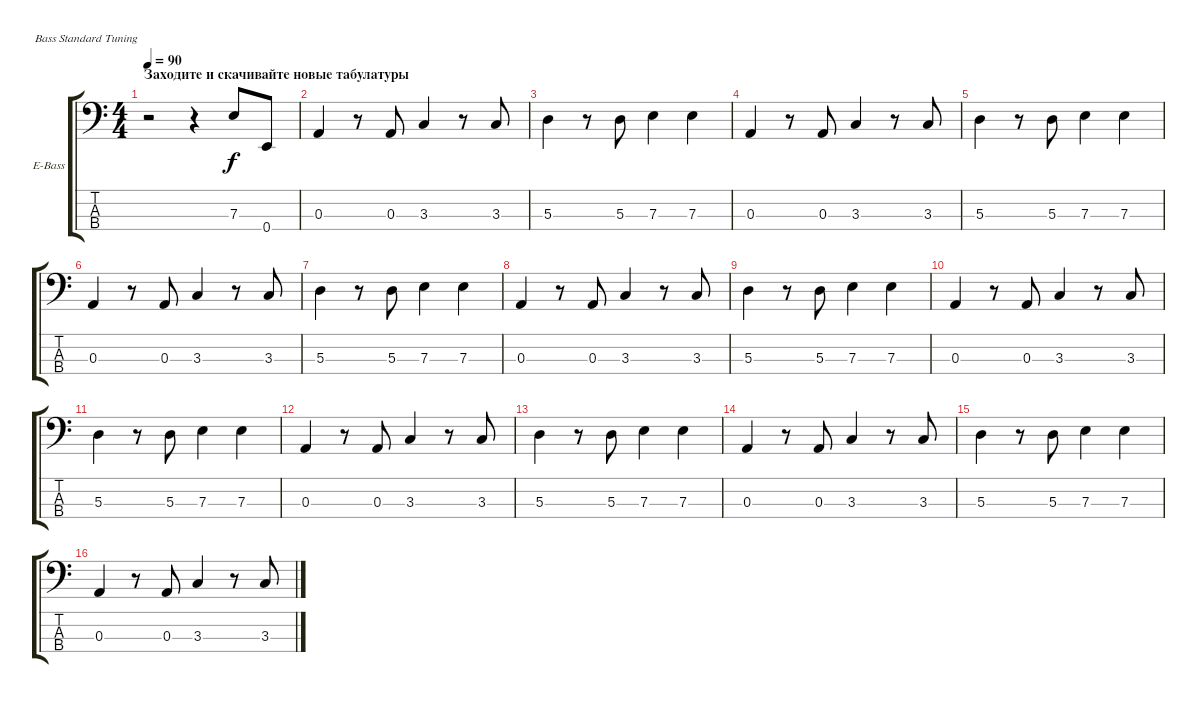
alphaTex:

\bracketExtendMode groupsimilarinstruments
\firstSystemTrackNameOrientation horizontal
\otherSystemsTrackNameOrientation horizontal
\track ("Бас" "E-Bass") {instrument electricbassfinger}
\staff {score tabs}
\tuning (G2 D2 A1 E1)
\ts (4 4)
\section ("" "Заходите и скачивайте новые табулатуры")
\tempo 90
\clef f4
\ks c
r.2{dy f instrument electricbassfinger} r.4 7.3.8 0.4.8 |
0.3.4 r.8 0.3.8 3.3.4 r.8 3.3.8 |
5.3.4 r.8 5.3.8 7.3.4 7.3.4 |
0.3.4 r.8 0.3.8 3.3.4 r.8 3.3.8 |
5.3.4 r.8 5.3.8 7.3.4 7.3.4 |
0.3.4 r.8 0.3.8 3.3.4 r.8 3.3.8 |
5.3.4 r.8 5.3.8 7.3.4 7.3.4 |
0.3.4 r.8 0.3.8 3.3.4 r.8 3.3.8 |
5.3.4 r.8 5.3.8 7.3.4 7.3.4 |
0.3.4 r.8 0.3.8 3.3.4 r.8 3.3.8 |
5.3.4 r.8 5.3.8 7.3.4 7.3.4 |
0.3.4 r.8 0.3.8 3.3.4 r.8 3.3.8 |
5.3.4 r.8 5.3.8 7.3.4 7.3.4 |
0.3.4 r.8 0.3.8 3.3.4 r.8 3.3.8 |
5.3.4 r.8 5.3.8 7.3.4 7.3.4 |
0.3.4 r.8 0.3.8 3.3.4 r.8 3.3.8
